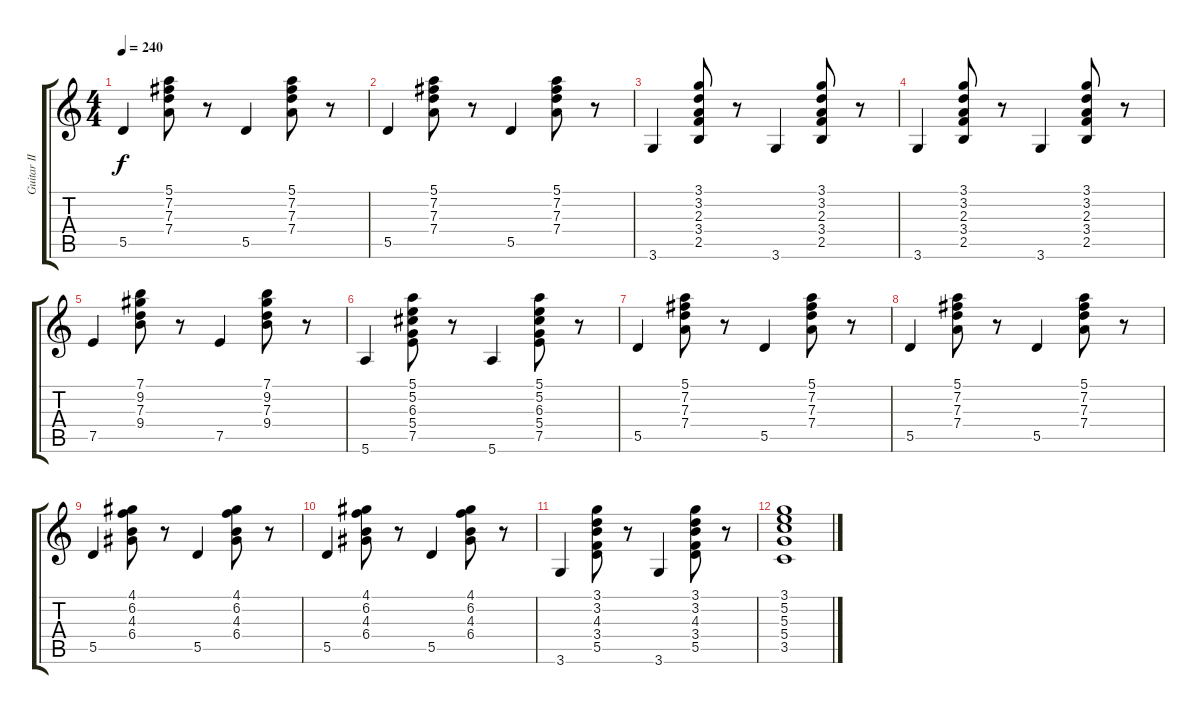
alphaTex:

\track ("Guitar II" "Guitar II") {instrument acousticguitarsteel}
\staff {score tabs}
\tuning (E4 B3 G3 D3 A2 E2) {hide}
\ts (4 4)
\tempo 240
\clef g2
\ks c
5.5.4{dy f} (5.1 7.2 7.3 7.4).8 r.8 5.5.4 (5.1 7.2 7.3 7.4).8 r.8 |
5.5.4 (5.1 7.2 7.3 7.4).8 r.8 5.5.4 (5.1 7.2 7.3 7.4).8 r.8 |
3.6.4 (3.1 3.2 2.3 3.4 2.5).8 r.8 3.6.4 (3.1 3.2 2.3 3.4 2.5).8 r.8 |
3.6.4 (3.1 3.2 2.3 3.4 2.5).8 r.8 3.6.4 (3.1 3.2 2.3 3.4 2.5).8 r.8 |
7.5.4 (7.1 9.2 7.3 9.4).8 r.8 7.5.4 (7.1 9.2 7.3 9.4).8 r.8 |
5.6.4 (5.1 5.2 6.3 5.4 7.5).8 r.8 5.6.4 (5.1 5.2 6.3 5.4 7.5).8 r.8 |
5.5.4 (5.1 7.2 7.3 7.4).8 r.8 5.5.4 (5.1 7.2 7.3 7.4).8 r.8 |
5.5.4 (5.1 7.2 7.3 7.4).8 r.8 5.5.4 (5.1 7.2 7.3 7.4).8 r.8 |
5.5.4 (4.1 6.2 4.3 6.4).8 r.8 5.5.4 (4.1 6.2 4.3 6.4).8 r.8 |
5.5.4 (4.1 6.2 4.3 6.4).8 r.8 5.5.4 (4.1 6.2 4.3 6.4).8 r.8 |
3.6.4 (3.1 3.2 4.3 3.4 5.5).8 r.8 3.6.4 (3.1 3.2 4.3 3.4 5.5).8 r.8 |
(3.1 5.2 5.3 5.4 3.5).1
